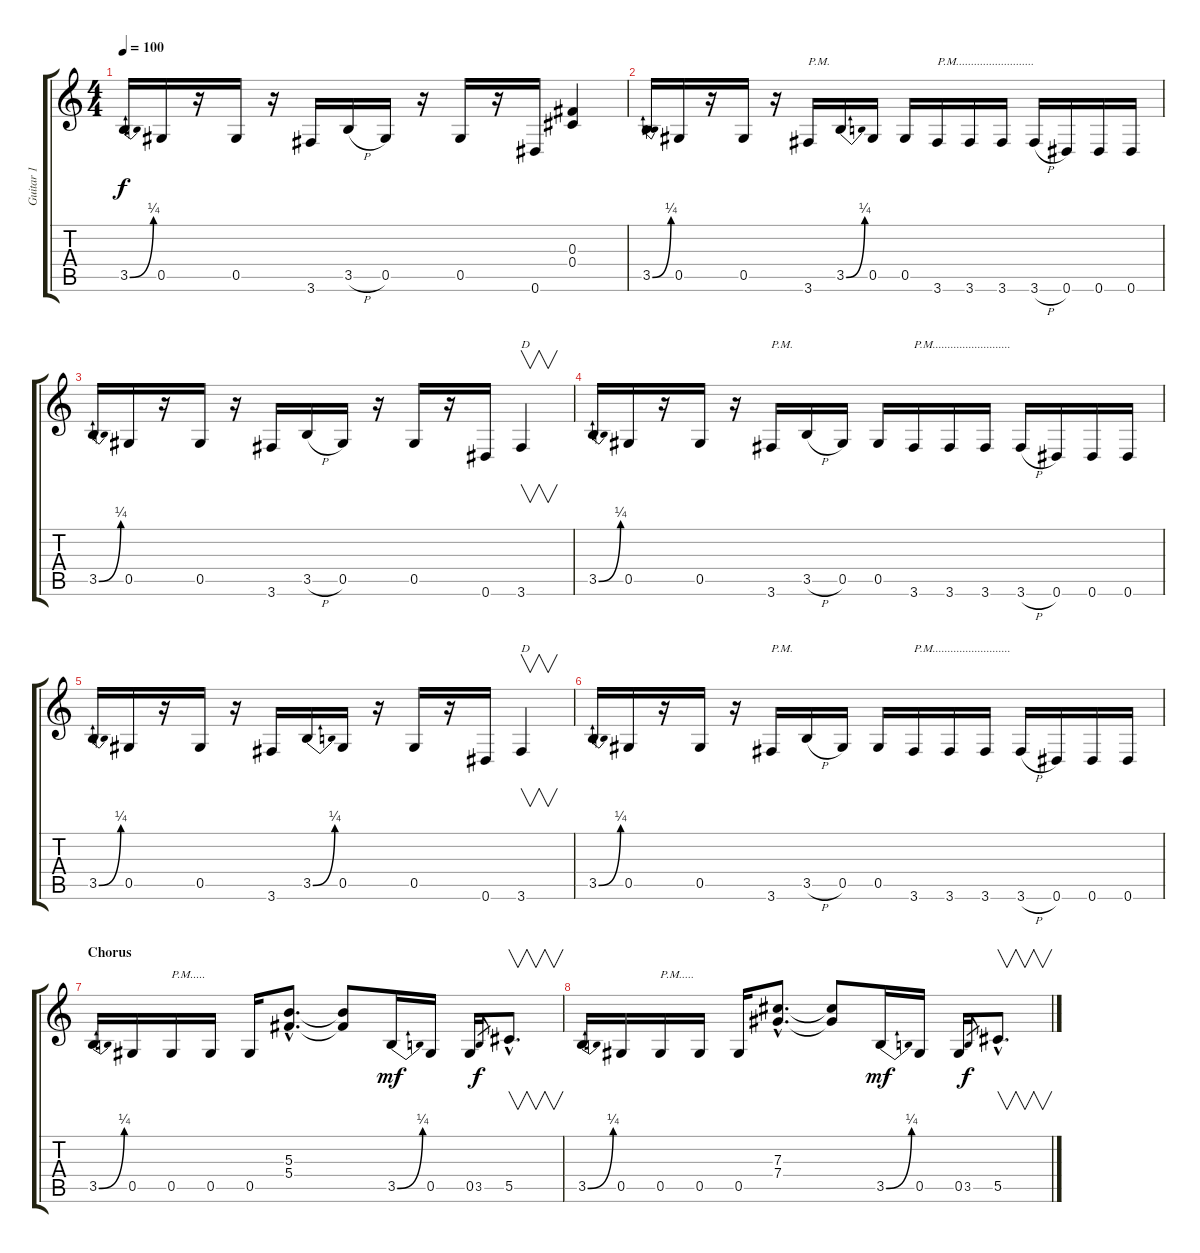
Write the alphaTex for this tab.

\track ("Guitar 1" "Guitar 1") {instrument overdrivenguitar}
\staff {score tabs}
\tuning (Eb4 Bb3 Gb3 Db3 Ab2 Eb2) {hide}
\ts (4 4)
\tempo 100
\clef g2
\ks c
3.5{be (bend 0 0 60 1)}.16{dy f} 0.5.16 r.16 0.5.16 r.16 3.6.16 3.5{h}.16 0.5.16 r.16 0.5.16 r.16 0.6.16 (0.3 0.4).4 |
3.5{be (bend 0 0 60 1)}.16 0.5.16 r.16 0.5.16 r.16 3.6.16{txt "P.M."} 3.5{be (bend 0 0 60 1)}.16 0.5.16 0.5.16 3.6.16{txt "P.M.........................."} 3.6.16 3.6.16 3.6{h}.16 0.6.16 0.6.16 0.6.16 |
3.5{be (bend 0 0 60 1)}.16 0.5.16 r.16 0.5.16 r.16 3.6.16 3.5{h}.16 0.5.16 r.16 0.5.16 r.16 0.6.16 3.6.4{v txt "D"} |
3.5{be (bend 0 0 60 1)}.16 0.5.16 r.16 0.5.16 r.16 3.6.16{txt "P.M."} 3.5{h}.16 0.5.16 0.5.16 3.6.16{txt "P.M.........................."} 3.6.16 3.6.16 3.6{h}.16 0.6.16 0.6.16 0.6.16 |
3.5{be (bend 0 0 60 1)}.16 0.5.16 r.16 0.5.16 r.16 3.6.16 3.5{be (bend 0 0 60 1)}.16 0.5.16 r.16 0.5.16 r.16 0.6.16 3.6.4{v txt "D"} |
3.5{be (bend 0 0 60 1)}.16 0.5.16 r.16 0.5.16 r.16 3.6.16{txt "P.M."} 3.5{h}.16 0.5.16 0.5.16 3.6.16{txt "P.M.........................."} 3.6.16 3.6.16 3.6{h}.16 0.6.16 0.6.16 0.6.16 |
\section ("" "Chorus")
3.5{be (bend 0 0 60 1)}.16 0.5.16 0.5.16{txt "P.M....."} 0.5.16 0.5.16 (5.3{hac} 5.4{hac}).8{d} (5.3{t} 5.4{t}).8 3.5{be (bend 0 0 60 1)}.16{dy mf} 0.5.16 0.5.16 3.5.8{gr dy f} 5.5{hac}.8{v d} |
3.5{be (bend 0 0 60 1)}.16 0.5.16 0.5.16{txt "P.M....."} 0.5.16 0.5.16 (7.3{hac} 7.4{hac}).8{d} (7.3{t} 7.4{t}).8 3.5{be (bend 0 0 60 1)}.16{dy mf} 0.5.16 0.5.16 3.5.8{gr dy f} 5.5{hac}.8{v d}
